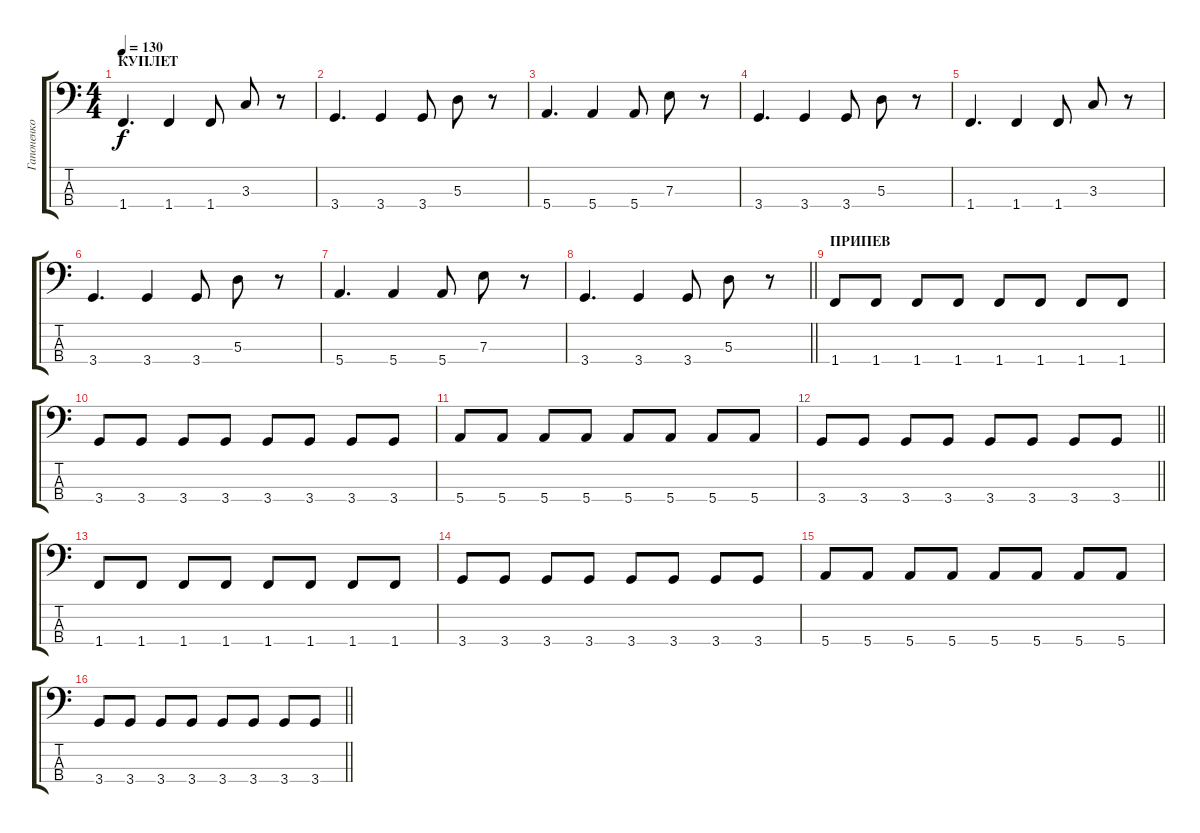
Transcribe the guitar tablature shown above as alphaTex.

\track ("Гапоненко Андрей" "Гапоненко ") {instrument electricbassfinger}
\staff {score tabs}
\tuning (G2 D2 A1 E1) {hide}
\ts (4 4)
\section ("" "КУПЛЕТ")
\tempo 130
\clef f4
\ks c
1.4.4{d dy f} 1.4.4 1.4.8 3.3.8 r.8 |
3.4.4{d} 3.4.4 3.4.8 5.3.8 r.8 |
5.4.4{d} 5.4.4 5.4.8 7.3.8 r.8 |
3.4.4{d} 3.4.4 3.4.8 5.3.8 r.8 |
1.4.4{d} 1.4.4 1.4.8 3.3.8 r.8 |
3.4.4{d} 3.4.4 3.4.8 5.3.8 r.8 |
5.4.4{d} 5.4.4 5.4.8 7.3.8 r.8 |
\barLineRight lightlight
3.4.4{d} 3.4.4 3.4.8 5.3.8 r.8 |
\section ("" "ПРИПЕВ")
1.4.8 1.4.8 1.4.8 1.4.8 1.4.8 1.4.8 1.4.8 1.4.8 |
3.4.8 3.4.8 3.4.8 3.4.8 3.4.8 3.4.8 3.4.8 3.4.8 |
5.4.8 5.4.8 5.4.8 5.4.8 5.4.8 5.4.8 5.4.8 5.4.8 |
\barLineRight lightlight
3.4.8 3.4.8 3.4.8 3.4.8 3.4.8 3.4.8 3.4.8 3.4.8 |
1.4.8 1.4.8 1.4.8 1.4.8 1.4.8 1.4.8 1.4.8 1.4.8 |
3.4.8 3.4.8 3.4.8 3.4.8 3.4.8 3.4.8 3.4.8 3.4.8 |
5.4.8 5.4.8 5.4.8 5.4.8 5.4.8 5.4.8 5.4.8 5.4.8 |
\barLineRight lightlight
3.4.8 3.4.8 3.4.8 3.4.8 3.4.8 3.4.8 3.4.8 3.4.8
